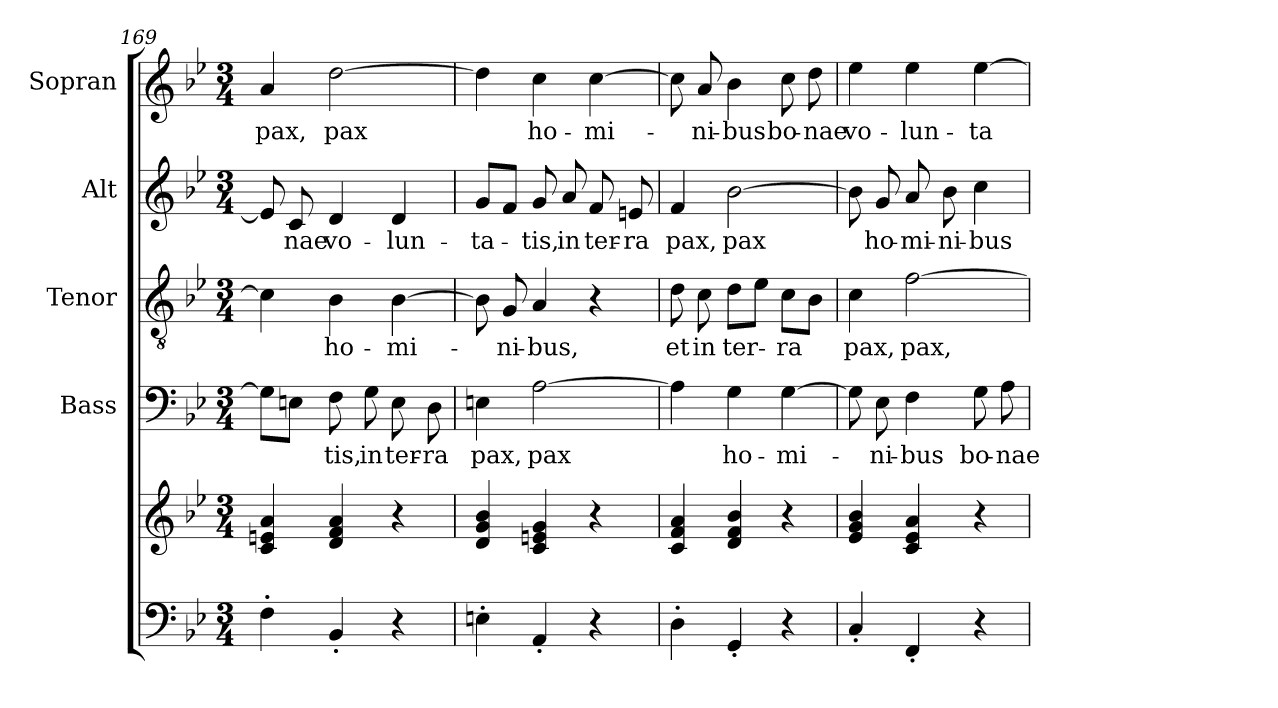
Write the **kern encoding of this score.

**kern	**kern	**kern	**text	**kern	**text	**kern	**text	**kern	**text
*part5	*part5	*part4	*part4	*part3	*part3	*part2	*part2	*part1	*part1
*staff6	*staff5	*staff4	*staff4	*staff3	*staff3	*staff2	*staff2	*staff1	*staff1
*	*	*I"Bass	*	*I"Tenor	*	*I"Alt	*	*I"Sopran	*
*	*	*I'B.	*	*I'T.	*	*I'A.	*	*I'S.	*
!!LO:LB:g=z
*clefF4	*clefG2	*clefF4	*	*clefGv2	*	*clefG2	*	*clefG2	*
*k[b-e-]	*k[b-e-]	*k[b-e-]	*	*k[b-e-]	*	*k[b-e-]	*	*k[b-e-]	*
*B-:	*B-:	*B-:	*	*B-:	*	*B-:	*	*B-:	*
*M3/4	*M3/4	*M3/4	*	*M3/4	*	*M3/4	*	*M3/4	*
=169	=169	=169	=169	=169	=169	=169	=169	=169	=169
!	!	!	!	!	!	!	!	!	!LO:LY:b
4F'>\	4c/ 4en/ 4a/	8G\L]	.	4c\]	.	8e/]	.	4a/	pax,
!	!	!	!	!	!	!	!LO:LY:b	!	!
.	.	8En\J	.	.	.	8c/	-nae	.	.
!	!	!	!LO:LY:b	!	!LO:LY:b	!	!LO:LY:b	!	!LO:LY:b
4BB-'</	4d/ 4f/ 4a/	8F\	-tis,	4B-\	ho-	4d/	vo-	[2dd\	pax
!	!	!	!LO:LY:b	!	!	!	!	!	!
.	.	8G\	in	.	.	.	.	.	.
!	!	!	!LO:LY:b	!	!LO:LY:b	!	!LO:LY:b	!	!
4r	4r	8E\	ter-	[4B-\	-mi-	4d/	-lun-	.	.
!	!	!	!LO:LY:b	!	!	!	!	!	!
.	.	8D\	-ra	.	.	.	.	.	.
=170	=170	=170	=170	=170	=170	=170	=170	=170	=170
!	!	!	!LO:LY:b	!	!	!	!LO:LY:b	!	!
4En'>\	4d/ 4g/ 4b-/	4En\	pax,	8B-\]	.	8g/L	-ta-	4dd\]	.
!	!	!	!	!	!LO:LY:b	!	!	!	!
.	.	.	.	8G/	-ni-	8f/J	.	.	.
!	!	!	!LO:LY:b	!	!LO:LY:b	!	!LO:LY:b	!	!LO:LY:b
4AA'</	4c/ 4en/ 4g/	[2A\	pax	4A/	-bus,	8g/	-tis,	4cc\	ho-
!	!	!	!	!	!	!	!LO:LY:b	!	!
.	.	.	.	.	.	8a/	in	.	.
!	!	!	!	!	!	!	!LO:LY:b	!	!LO:LY:b
4r	4r	.	.	4r	.	8f/	ter-	[4cc\	-mi-
!	!	!	!	!	!	!	!LO:LY:b	!	!
.	.	.	.	.	.	8en/	-ra	.	.
=171	=171	=171	=171	=171	=171	=171	=171	=171	=171
!	!	!	!	!	!LO:LY:b	!	!LO:LY:b	!	!
4D'>\	4c/ 4f/ 4a/	4A\]	.	8d\	et	4f/	pax,	8cc\]	.
!	!	!	!	!	!LO:LY:b	!	!	!	!LO:LY:b
.	.	.	.	8c\	in	.	.	8a/	-ni-
!	!	!	!LO:LY:b	!	!LO:LY:b	!	!LO:LY:b	!	!LO:LY:b
4GG'</	4d/ 4f/ 4b-/	4G\	ho-	8d\L	ter-	[2b-\	pax	4b-\	-bus
.	.	.	.	8e-\J	.	.	.	.	.
!	!	!	!LO:LY:b	!	!LO:LY:b	!	!	!	!LO:LY:b
4r	4r	[4G\	-mi-	8c\L	-ra	.	.	8cc\	bo-
!	!	!	!	!	!	!	!	!	!LO:LY:b
.	.	.	.	8B-\J	.	.	.	8dd\	-nae
=172	=172	=172	=172	=172	=172	=172	=172	=172	=172
!	!	!	!	!	!LO:LY:b	!	!	!	!LO:LY:b
4C'</	4e-/ 4g/ 4b-/	8G\]	.	4c\	pax,	8b-\]	.	4ee-\	vo-
!	!	!	!LO:LY:b	!	!	!	!LO:LY:b	!	!
.	.	8E-\	-ni-	.	.	8g/	ho-	.	.
!	!	!	!LO:LY:b	!	!LO:LY:b	!	!LO:LY:b	!	!LO:LY:b
4FF'</	4c/ 4e-/ 4a/	4F\	-bus	[2f\	pax,	8a/	-mi-	4ee-\	-lun-
!	!	!	!	!	!	!	!LO:LY:b	!	!
.	.	.	.	.	.	8b-\	-ni-	.	.
!	!	!	!LO:LY:b	!	!	!	!LO:LY:b	!	!LO:LY:b
4r	4r	8G\	bo-	.	.	4cc\	-bus	[4ee-\	-ta-
!	!	!	!LO:LY:b	!	!	!	!	!	!
.	.	8A\	-nae	.	.	.	.	.	.
=	=	=	=	=	=	=	=	=	=
*-	*-	*-	*-	*-	*-	*-	*-	*-	*-
